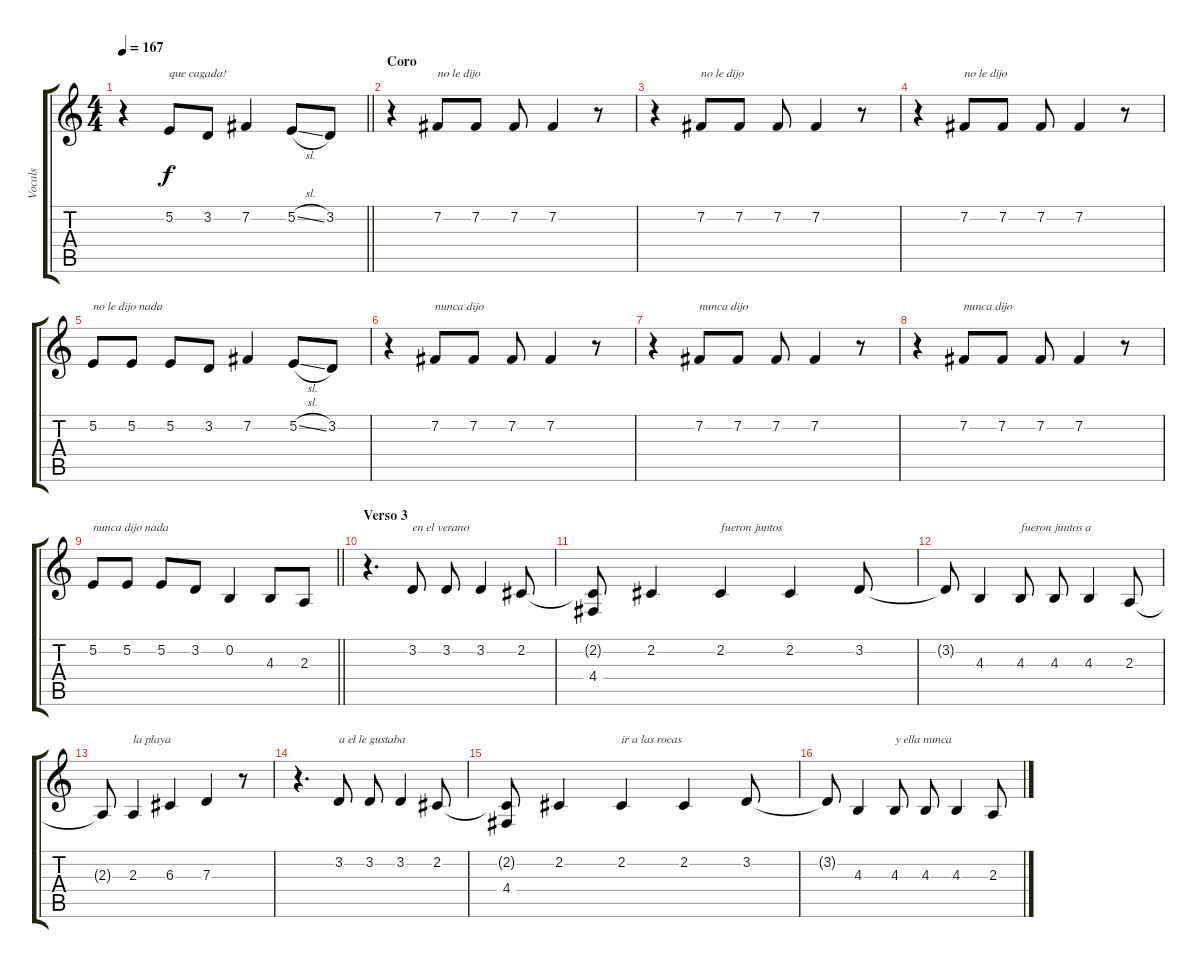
\track ("Vocals" "Vocals") {instrument violin}
\staff {score tabs}
\tuning (E4 B3 G3 D3 A2 E2) {hide}
\ts (4 4)
\tempo 167
\clef g2
\barLineRight lightlight
\ks c
r.4{dy f} 5.2.8{txt "que cagada!"} 3.2.8 7.2.4 5.2{sl}.8 3.2.8 |
\section ("" "Coro")
r.4 7.2.8{txt "no le dijo"} 7.2.8 7.2.8 7.2.4 r.8 |
r.4 7.2.8{txt "no le dijo"} 7.2.8 7.2.8 7.2.4 r.8 |
r.4 7.2.8{txt "no le dijo"} 7.2.8 7.2.8 7.2.4 r.8 |
5.2.8{txt "no le dijo nada"} 5.2.8 5.2.8 3.2.8 7.2.4 5.2{sl}.8 3.2.8 |
r.4 7.2.8{txt "nunca dijo"} 7.2.8 7.2.8 7.2.4 r.8 |
r.4 7.2.8{txt "nunca dijo"} 7.2.8 7.2.8 7.2.4 r.8 |
r.4 7.2.8{txt "nunca dijo"} 7.2.8 7.2.8 7.2.4 r.8 |
\barLineRight lightlight
5.2.8{txt "nunca dijo nada"} 5.2.8 5.2.8 3.2.8 0.2.4 4.3.8 2.3.8 |
\section ("" "Verso 3")
r.4{d} 3.2.8{txt "en el verano"} 3.2.8 3.2.4 2.2.8 |
(2.2{t} 4.4).8 2.2.4 2.2.4{txt "fueron juntos"} 2.2.4 3.2.8 |
3.2{t}.8 4.3.4 4.3.8{txt "fueron juntos a"} 4.3.8 4.3.4 2.3.8 |
2.3{t}.8 2.3.4{txt "la playa"} 6.3.4 7.3.4 r.8 |
r.4{d} 3.2.8{txt "a el le gustaba"} 3.2.8 3.2.4 2.2.8 |
(2.2{t} 4.4).8 2.2.4 2.2.4{txt "ir a las rocas "} 2.2.4 3.2.8 |
3.2{t}.8 4.3.4 4.3.8{txt "y ella nunca"} 4.3.8 4.3.4 2.3.8
